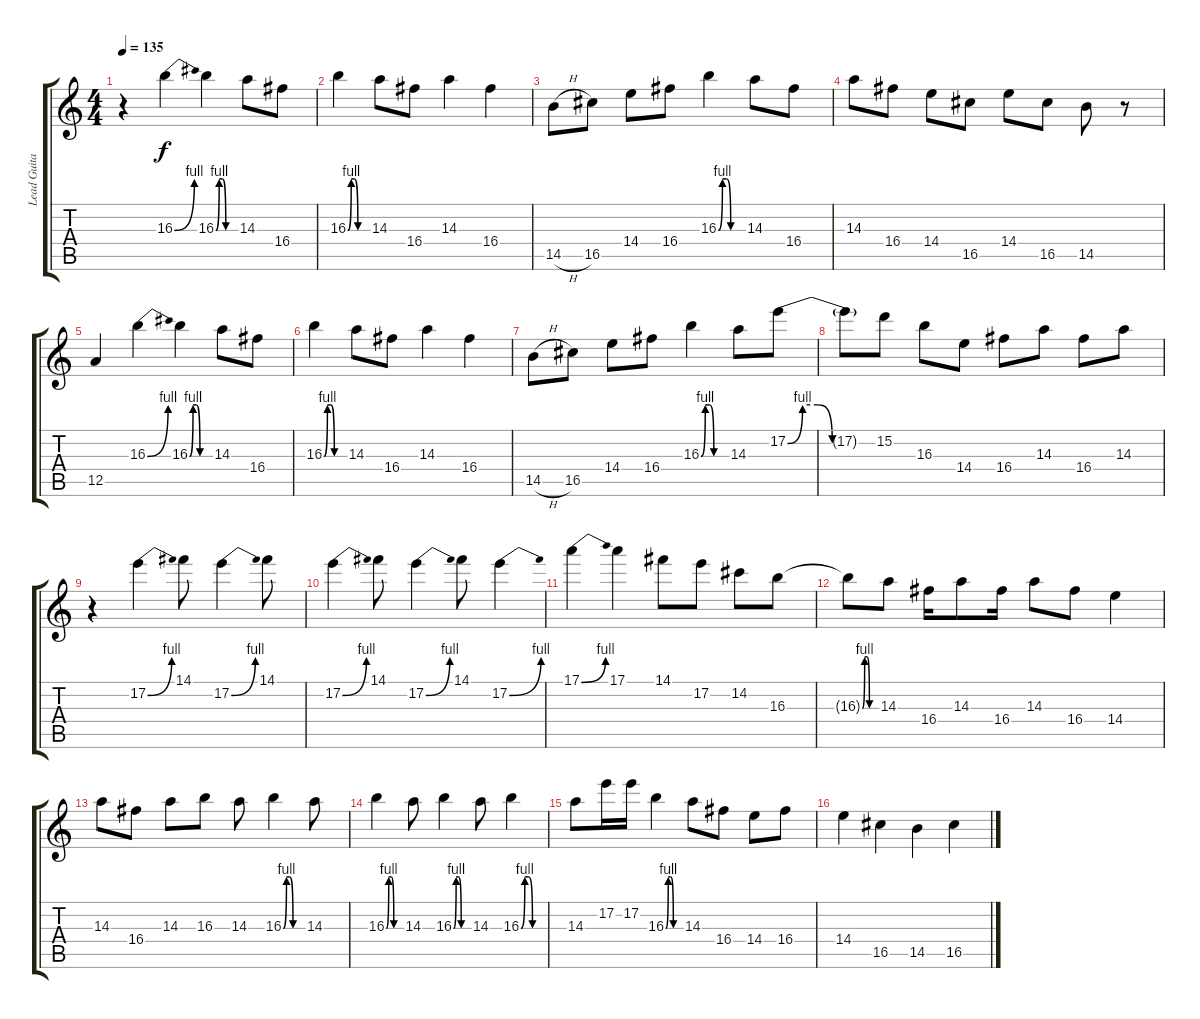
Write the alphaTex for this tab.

\track ("Lead Guitar" "Lead Guita") {instrument overdrivenguitar}
\staff {score tabs}
\tuning (E4 B3 G3 D3 A2 E2) {hide}
\ts (4 4)
\tempo 135
\clef g2
\ks c
r.4{dy f} 16.3{be (bend 0 0 60 4)}.4 16.3{be (custom 0 0 10 4 20 4 30 0 60 0)}.4 14.3.8 16.4.8 |
16.3{be (custom 0 0 10 4 20 4 30 0 60 0)}.4 14.3.8 16.4.8 14.3.4 16.4.4 |
14.5{h}.8 16.5.8 14.4.8 16.4.8 16.3{be (custom 0 0 10 4 20 4 30 0 60 0)}.4 14.3.8 16.4.8 |
14.3.8 16.4.8 14.4.8 16.5.8 14.4.8 16.5.8 14.5.8 r.8 |
12.5.4 16.3{be (bend 0 0 60 4)}.4 16.3{be (custom 0 0 10 4 20 4 30 0 60 0)}.4 14.3.8 16.4.8 |
16.3{be (custom 0 0 10 4 20 4 30 0 60 0)}.4 14.3.8 16.4.8 14.3.4 16.4.4 |
14.5{h}.8 16.5.8 14.4.8 16.4.8 16.3{be (custom 0 0 10 4 20 4 30 0 60 0)}.4 14.3.8 17.2{be (custom 0 0 10 4 20 4 30 0 60 0)}.8 |
17.2{t}.8 15.2.8 16.3.8 14.4.8 16.4.8 14.3.8 16.4.8 14.3.8 |
r.4 17.2{be (bend 0 0 60 4)}.4 14.1.8 17.2{be (bend 0 0 60 4)}.4 14.1.8 |
17.2{be (bend 0 0 60 4)}.4 14.1.8 17.2{be (bend 0 0 60 4)}.4 14.1.8 17.2{be (bend 0 0 60 4)}.4 |
17.1{be (bend 0 0 60 4)}.4 17.1.4 14.1.8 17.2.8 14.2.8 16.3.8 |
16.3{be (custom 0 0 10 4 20 4 30 0 60 0) t}.8 14.3.8 16.4.16 14.3.8 16.4.16 14.3.8 16.4.8 14.4.4 |
14.3.8 16.4.8 14.3.8 16.3.8 14.3.8 16.3{be (custom 0 0 10 4 20 4 30 0 60 0)}.4 14.3.8 |
16.3{be (custom 0 0 10 4 20 4 30 0 60 0)}.4 14.3.8 16.3{be (custom 0 0 10 4 20 4 30 0 60 0)}.4 14.3.8 16.3{be (custom 0 0 10 4 20 4 30 0 60 0)}.4 |
14.3.8 17.2.16 17.2.16 16.3{be (custom 0 0 10 4 20 4 30 0 60 0)}.4 14.3.8 16.4.8 14.4.8 16.4.8 |
14.4.4 16.5.4 14.5.4 16.5.4
